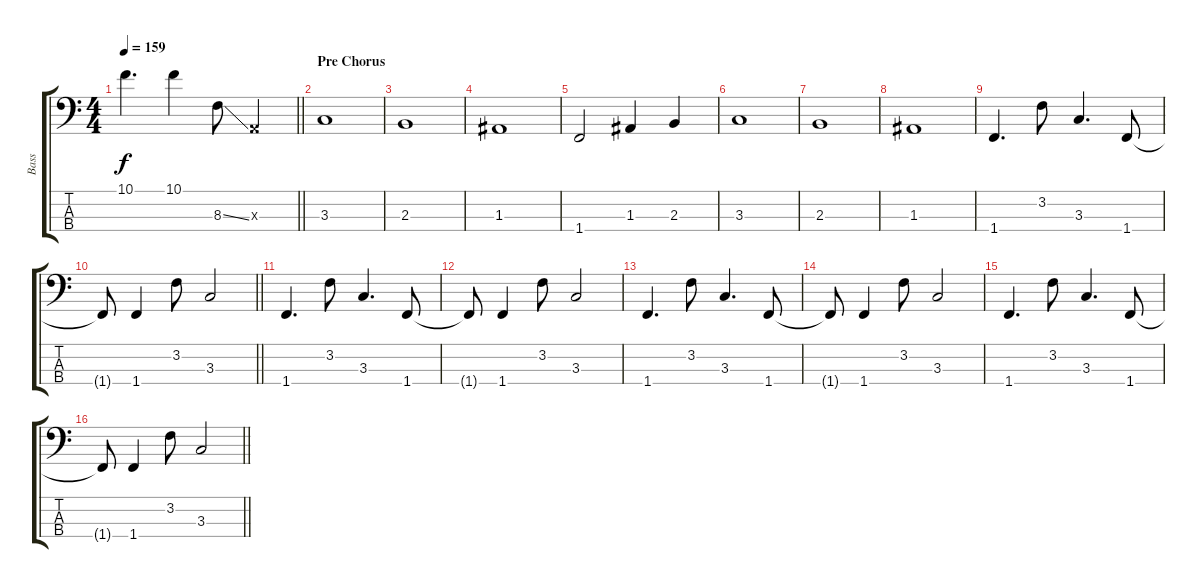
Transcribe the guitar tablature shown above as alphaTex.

\track ("Bass" "Bass") {instrument electricbasspick}
\staff {score tabs}
\tuning (G2 D2 A1 E1) {hide}
\ts (4 4)
\tempo 159
\clef f4
\barLineRight lightlight
\ks c
10.1.4{d dy f} 10.1.4 8.3{ss}.8 0.3{x}.4 |
\section ("" "Pre Chorus")
3.3.1 |
2.3.1 |
1.3.1 |
1.4.2 1.3.4 2.3.4 |
3.3.1 |
2.3.1 |
1.3.1 |
1.4.4{d} 3.2.8 3.3.4{d} 1.4.8 |
\barLineRight lightlight
1.4{t}.8 1.4.4 3.2.8 3.3.2 |
1.4.4{d} 3.2.8 3.3.4{d} 1.4.8 |
1.4{t}.8 1.4.4 3.2.8 3.3.2 |
1.4.4{d} 3.2.8 3.3.4{d} 1.4.8 |
1.4{t}.8 1.4.4 3.2.8 3.3.2 |
1.4.4{d} 3.2.8 3.3.4{d} 1.4.8 |
\barLineRight lightlight
1.4{t}.8 1.4.4 3.2.8 3.3.2
